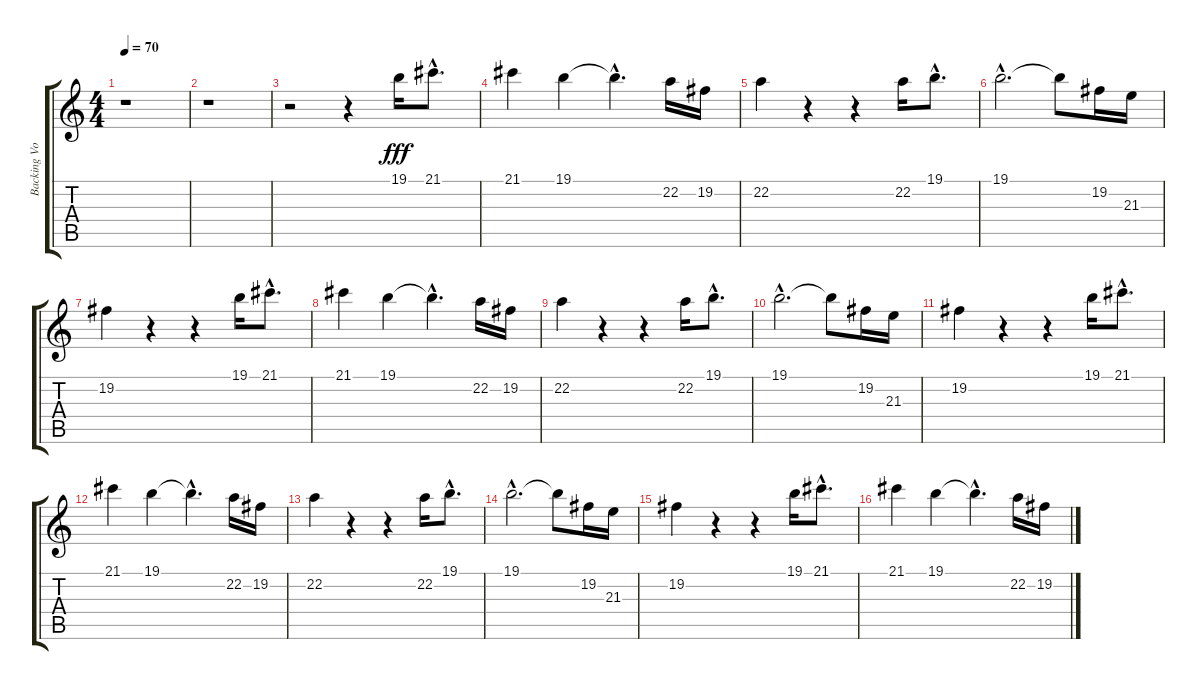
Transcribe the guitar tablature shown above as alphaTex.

\track ("Backing Vocals" "Backing Vo") {instrument recorder}
\staff {score tabs}
\tuning (E4 B3 G3 D3 A2 E2) {hide}
\ts (4 4)
\tempo 70
\clef g2
\ks c
r.1{dy fff} |
r.1 |
r.2 r.4 19.1.16 21.1{hac}.8{d} |
21.1.4 19.1.4 19.1{hac t}.4{d} 22.2.16 19.2.16 |
22.2.4 r.4 r.4 22.2.16 19.1{hac}.8{d} |
19.1{hac}.2{d} 19.1{t}.8 19.2.16 21.3.16 |
19.2.4 r.4 r.4 19.1.16 21.1{hac}.8{d} |
21.1.4 19.1.4 19.1{hac t}.4{d} 22.2.16 19.2.16 |
22.2.4 r.4 r.4 22.2.16 19.1{hac}.8{d} |
19.1{hac}.2{d} 19.1{t}.8 19.2.16 21.3.16 |
19.2.4 r.4 r.4 19.1.16 21.1{hac}.8{d} |
21.1.4{volume 6} 19.1.4 19.1{hac t}.4{d} 22.2.16 19.2.16 |
22.2.4 r.4 r.4 22.2.16 19.1{hac}.8{d} |
19.1{hac}.2{d} 19.1{t}.8 19.2.16 21.3.16 |
19.2.4 r.4 r.4 19.1.16 21.1{hac}.8{d} |
21.1.4{volume 0} 19.1.4 19.1{hac t}.4{d} 22.2.16 19.2.16
